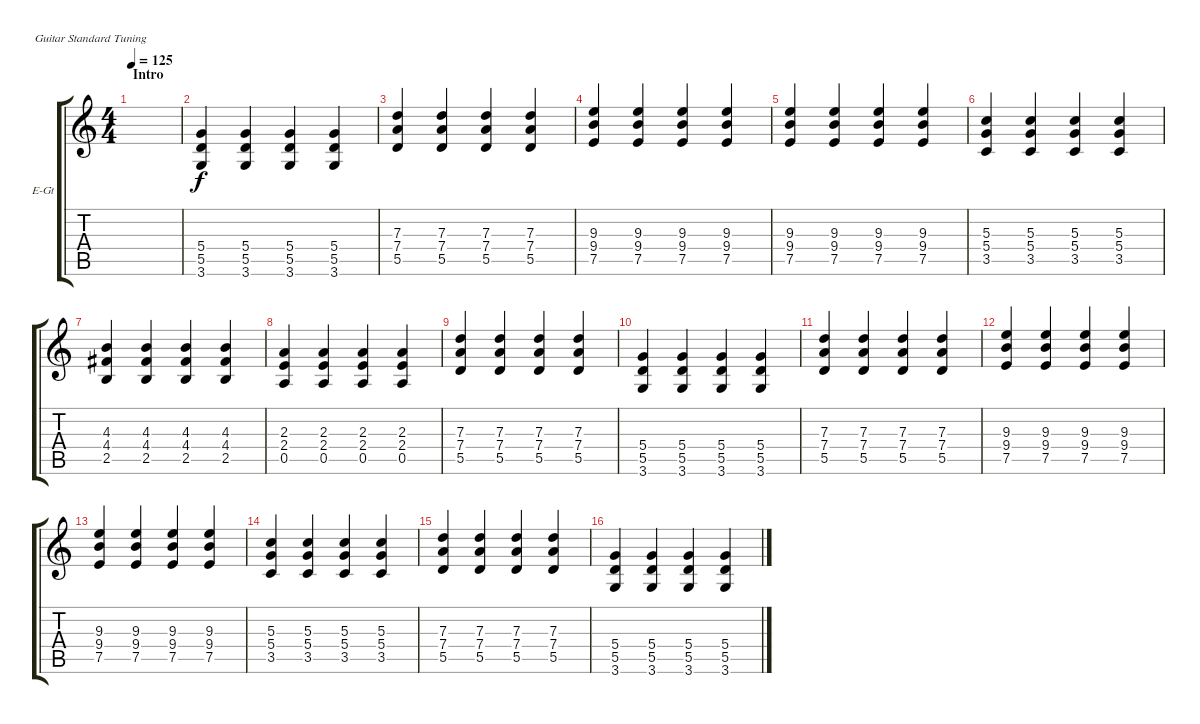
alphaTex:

\defaultSystemsLayout 4
\bracketExtendMode groupsimilarinstruments
\firstSystemTrackNameOrientation horizontal
\otherSystemsTrackNameOrientation horizontal
\track ("Rhythm" "E-Gt") {instrument distortionguitar}
\staff {score tabs}
\tuning (E4 B3 G3 D3 A2 E2)
\ts (4 4)
\section ("" "Intro")
\tempo 125
\clef g2
\scale
0.487395
\ks c
|
\scale
0.256303 (3.6 5.5 5.4).4 (3.6 5.5 5.4).4 (3.6 5.5 5.4).4 (3.6 5.5 5.4).4 |
\scale
0.256303 (5.5 7.4 7.3).4 (5.5 7.4 7.3).4 (5.5 7.4 7.3).4 (5.5 7.4 7.3).4 |
\scale
0.333333 (7.5 9.4 9.3).4 (7.5 9.4 9.3).4 (7.5 9.4 9.3).4 (7.5 9.4 9.3).4 |
\scale
0.333333 (7.5 9.4 9.3).4 (7.5 9.4 9.3).4 (7.5 9.4 9.3).4 (7.5 9.4 9.3).4 |
\scale
0.333333 (3.5 5.4 5.3).4 (3.5 5.4 5.3).4 (3.5 5.4 5.3).4 (3.5 5.4 5.3).4 |
\scale
0.333333 (2.5 4.4 4.3).4 (2.5 4.4 4.3).4 (2.5 4.4 4.3).4 (2.5 4.4 4.3).4 |
\scale
0.333333 (0.5 2.4 2.3).4 (0.5 2.4 2.3).4 (0.5 2.4 2.3).4 (0.5 2.4 2.3).4 |
\scale
0.333333 (5.5 7.4 7.3).4 (5.5 7.4 7.3).4 (5.5 7.4 7.3).4 (5.5 7.4 7.3).4 |
\scale
0.333333 (3.6 5.5 5.4).4 (3.6 5.5 5.4).4 (3.6 5.5 5.4).4 (3.6 5.5 5.4).4 |
\scale
0.333333 (5.5 7.4 7.3).4 (5.5 7.4 7.3).4 (5.5 7.4 7.3).4 (5.5 7.4 7.3).4 |
\scale
0.333333 (7.5 9.4 9.3).4 (7.5 9.4 9.3).4 (7.5 9.4 9.3).4 (7.5 9.4 9.3).4 |
\scale
0.333333 (7.5 9.4 9.3).4 (7.5 9.4 9.3).4 (7.5 9.4 9.3).4 (7.5 9.4 9.3).4 |
\scale
0.333333 (3.5 5.4 5.3).4 (3.5 5.4 5.3).4 (3.5 5.4 5.3).4 (3.5 5.4 5.3).4 |
\scale
0.333333 (5.5 7.4 7.3).4 (5.5 7.4 7.3).4 (5.5 7.4 7.3).4 (5.5 7.4 7.3).4 |
(3.6 5.5 5.4).4 (3.6 5.5 5.4).4 (3.6 5.5 5.4).4 (3.6 5.5 5.4).4
